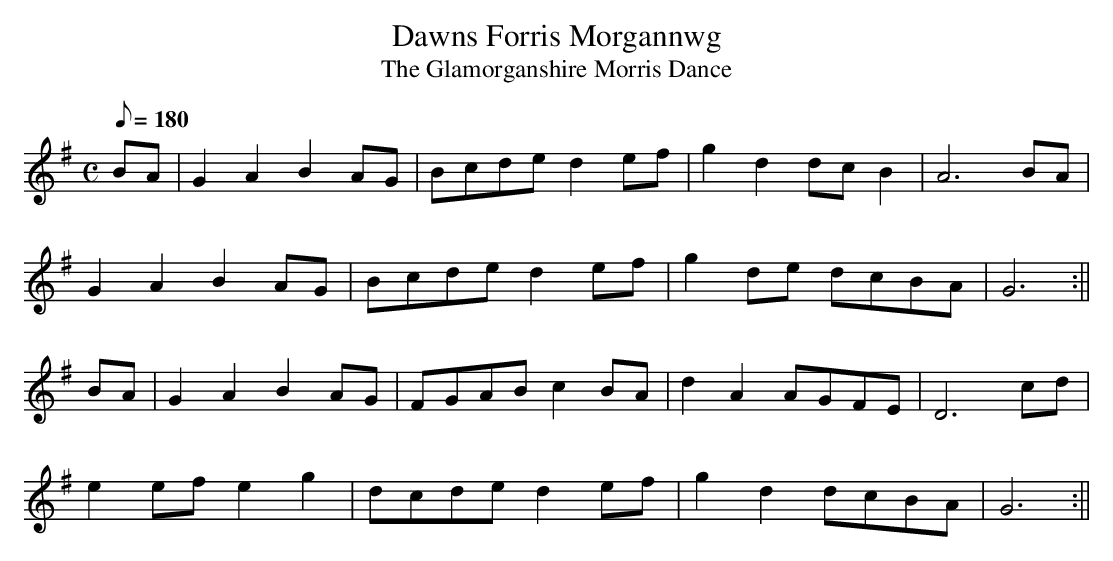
X:1
T:Dawns Forris Morgannwg
T:The Glamorganshire Morris Dance
M:C
L:1/8
Q:180
K:G
BA|G2A2B2AG|Bcded2ef|g2d2dcB2|A6BA|
G2A2B2AG|Bcded2ef|g2de dcBA|G6:||
BA|G2A2B2AG|FGABc2BA|d2A2AGFE|D6 cd|
e2efe2g2|dcded2ef|g2d2dcBA|G6:||
